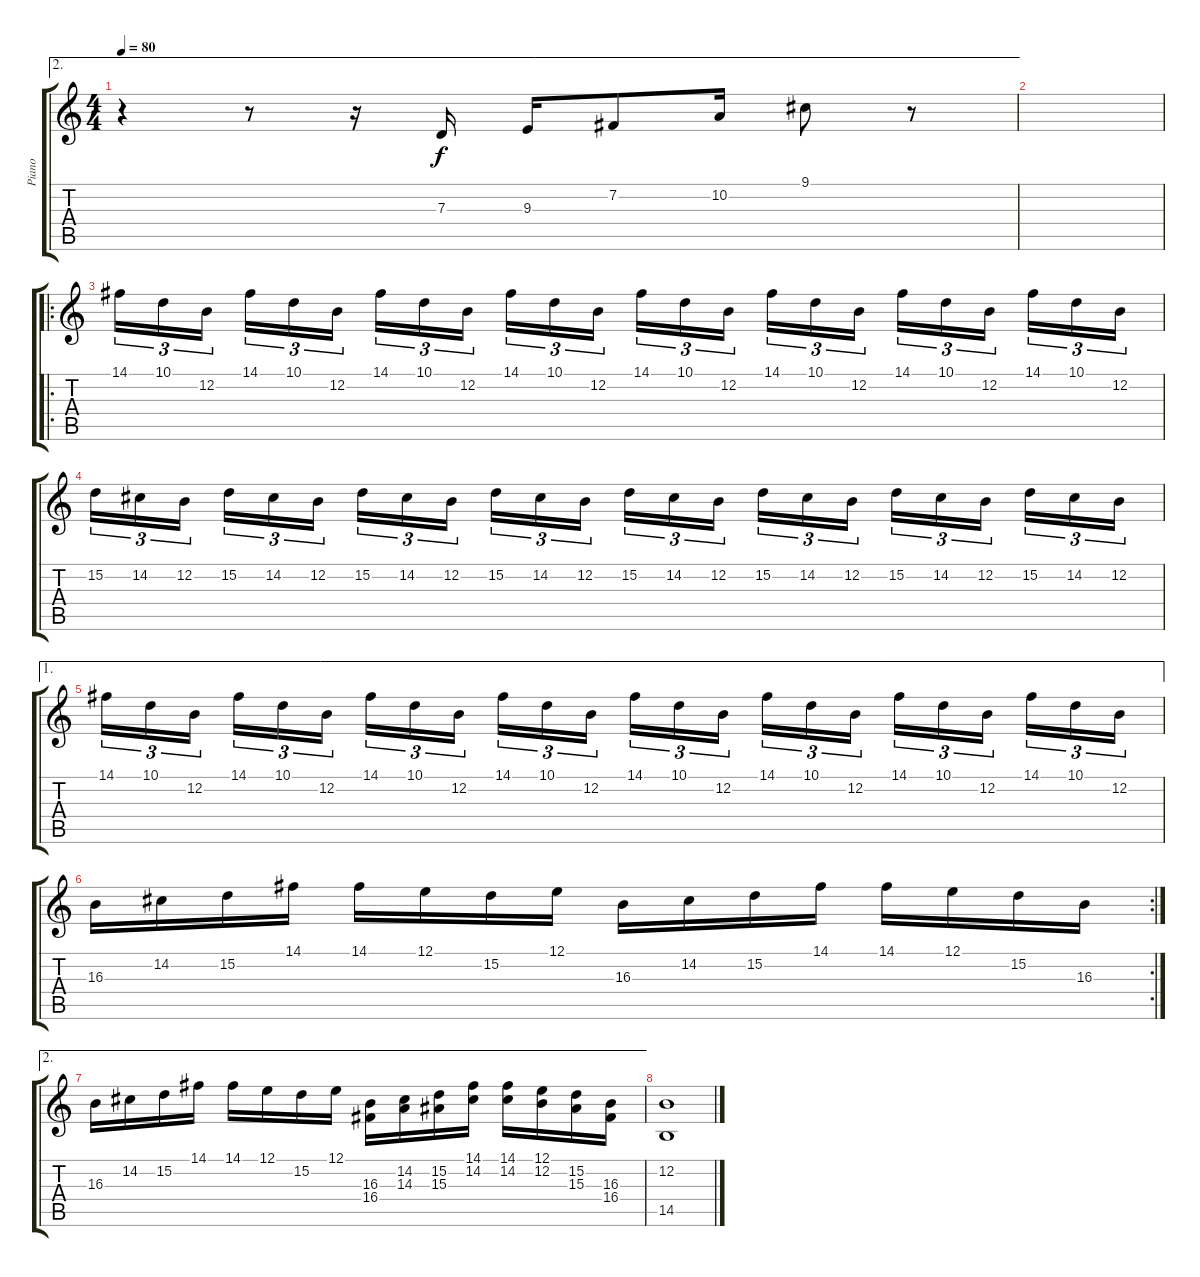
\track ("Piano" "Piano") {instrument brightacousticpiano}
\staff {score tabs}
\tuning (E4 B3 G3 D3 A2 E2) {hide}
\ae 2
\ts (4 4)
\tempo 80
\clef g2
\ks c
r.4{dy f} r.8 r.16 7.3.16 9.3.16 7.2.8 10.2.16 9.1.8 r.8 |
|
\ro
14.1.16{tu (3 2)} 10.1.16{tu (3 2)} 12.2.16{tu (3 2)} 14.1.16{tu (3 2)} 10.1.16{tu (3 2)} 12.2.16{tu (3 2)} 14.1.16{tu (3 2)} 10.1.16{tu (3 2)} 12.2.16{tu (3 2)} 14.1.16{tu (3 2)} 10.1.16{tu (3 2)} 12.2.16{tu (3 2)} 14.1.16{tu (3 2)} 10.1.16{tu (3 2)} 12.2.16{tu (3 2)} 14.1.16{tu (3 2)} 10.1.16{tu (3 2)} 12.2.16{tu (3 2)} 14.1.16{tu (3 2)} 10.1.16{tu (3 2)} 12.2.16{tu (3 2)} 14.1.16{tu (3 2)} 10.1.16{tu (3 2)} 12.2.16{tu (3 2)} |
15.2.16{tu (3 2)} 14.2.16{tu (3 2)} 12.2.16{tu (3 2)} 15.2.16{tu (3 2)} 14.2.16{tu (3 2)} 12.2.16{tu (3 2)} 15.2.16{tu (3 2)} 14.2.16{tu (3 2)} 12.2.16{tu (3 2)} 15.2.16{tu (3 2)} 14.2.16{tu (3 2)} 12.2.16{tu (3 2)} 15.2.16{tu (3 2)} 14.2.16{tu (3 2)} 12.2.16{tu (3 2)} 15.2.16{tu (3 2)} 14.2.16{tu (3 2)} 12.2.16{tu (3 2)} 15.2.16{tu (3 2)} 14.2.16{tu (3 2)} 12.2.16{tu (3 2)} 15.2.16{tu (3 2)} 14.2.16{tu (3 2)} 12.2.16{tu (3 2)} |
\ae 1
14.1.16{tu (3 2)} 10.1.16{tu (3 2)} 12.2.16{tu (3 2)} 14.1.16{tu (3 2)} 10.1.16{tu (3 2)} 12.2.16{tu (3 2)} 14.1.16{tu (3 2)} 10.1.16{tu (3 2)} 12.2.16{tu (3 2)} 14.1.16{tu (3 2)} 10.1.16{tu (3 2)} 12.2.16{tu (3 2)} 14.1.16{tu (3 2)} 10.1.16{tu (3 2)} 12.2.16{tu (3 2)} 14.1.16{tu (3 2)} 10.1.16{tu (3 2)} 12.2.16{tu (3 2)} 14.1.16{tu (3 2)} 10.1.16{tu (3 2)} 12.2.16{tu (3 2)} 14.1.16{tu (3 2)} 10.1.16{tu (3 2)} 12.2.16{tu (3 2)} |
\rc 2
16.3.16 14.2.16 15.2.16 14.1.16 14.1.16 12.1.16 15.2.16 12.1.16 16.3.16 14.2.16 15.2.16 14.1.16 14.1.16 12.1.16 15.2.16 16.3.16 |
\ae 2
16.3.16 14.2.16 15.2.16 14.1.16 14.1.16 12.1.16 15.2.16 12.1.16 (16.3 16.4).16 (14.2 14.3).16 (15.2 15.3).16 (14.1 14.2).16 (14.1 14.2).16 (12.1 12.2).16 (15.2 15.3).16 (16.3 16.4).16 |
(12.2 14.5).1
